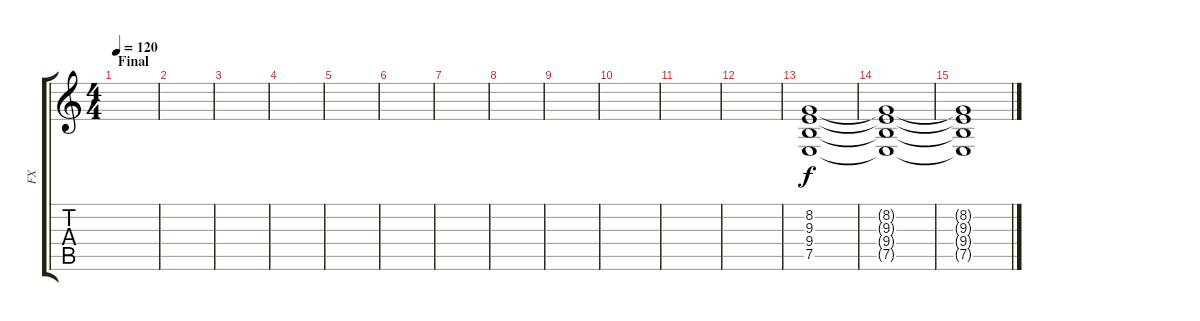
\track ("FX" "FX") {instrument pad3polysynth}
\staff {score tabs}
\tuning (E4 B3 G3 D3 A2 E2) {hide}
\ts (4 4)
\section ("" "Final")
\tempo 120
\clef g2
\ks c
|
|
|
|
|
|
|
|
|
|
|
|
(8.2 9.3 9.4 7.5).1{volume 12 instrument fx7echoes} |
(8.2{t} 9.3{t} 9.4{t} 7.5{t}).1 |
(8.2{t} 9.3{t} 9.4{t} 7.5{t}).1{volume 0}
